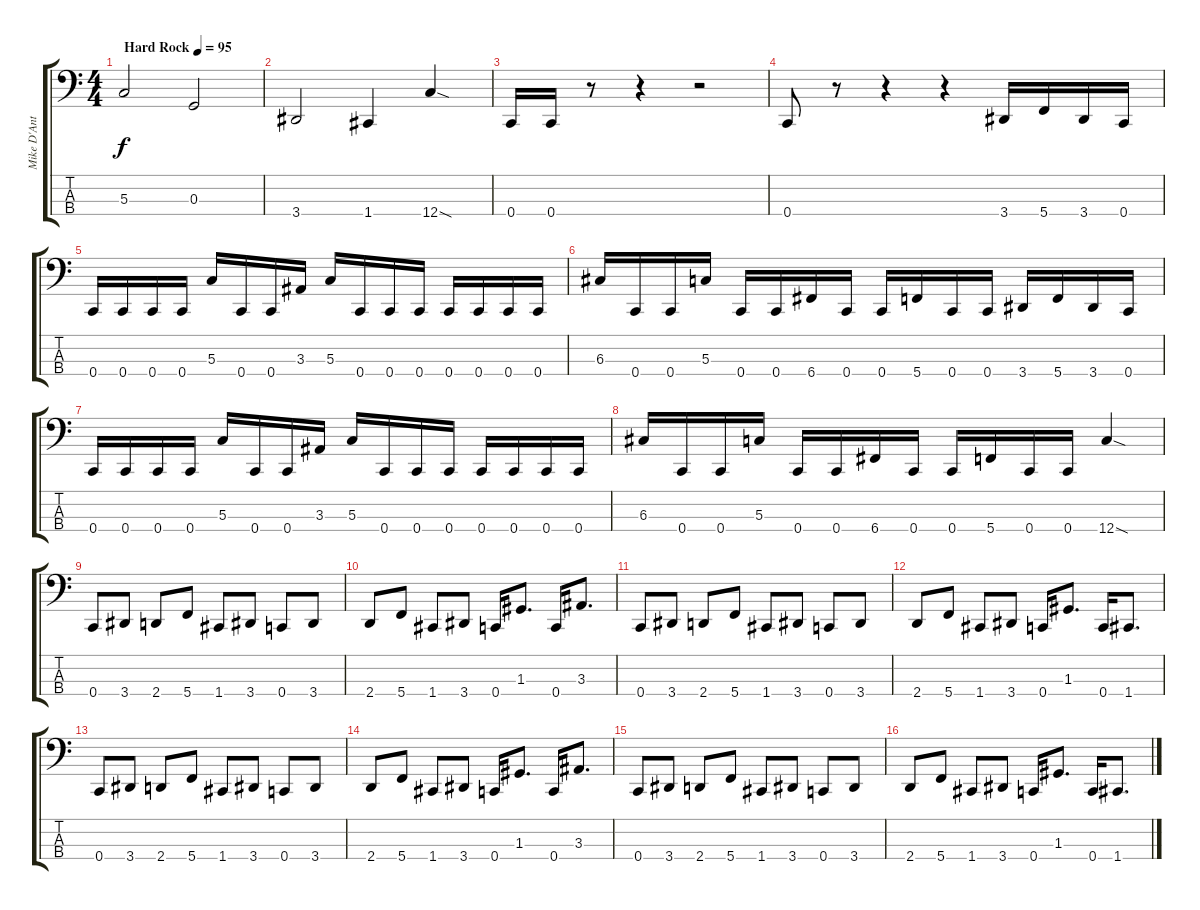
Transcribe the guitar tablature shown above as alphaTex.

\track ("Mike D'Antonio" "Mike D'Ant") {instrument electricbasspick}
\staff {score tabs}
\tuning (F2 C2 G1 C1) {hide}
\ts (4 4)
\tempo (95 "Hard Rock")
\clef f4
\ks c
5.3.2{dy f instrument electricbasspick} 0.3.2 |
3.4.2 1.4.4 12.4{sod}.4 |
0.4.16 0.4.16 r.8 r.4 r.2 |
0.4.8 r.8 r.4 r.4 3.4.16 5.4.16 3.4.16 0.4.16 |
0.4.16 0.4.16 0.4.16 0.4.16 5.3.16 0.4.16 0.4.16 3.3.16 5.3.16 0.4.16 0.4.16 0.4.16 0.4.16 0.4.16 0.4.16 0.4.16 |
6.3.16 0.4.16 0.4.16 5.3.16 0.4.16 0.4.16 6.4.16 0.4.16 0.4.16 5.4.16 0.4.16 0.4.16 3.4.16 5.4.16 3.4.16 0.4.16 |
0.4.16 0.4.16 0.4.16 0.4.16 5.3.16 0.4.16 0.4.16 3.3.16 5.3.16 0.4.16 0.4.16 0.4.16 0.4.16 0.4.16 0.4.16 0.4.16 |
6.3.16 0.4.16 0.4.16 5.3.16 0.4.16 0.4.16 6.4.16 0.4.16 0.4.16 5.4.16 0.4.16 0.4.16 12.4{sod}.4 |
0.4.8 3.4.8 2.4.8 5.4.8 1.4.8 3.4.8 0.4.8 3.4.8 |
2.4.8 5.4.8 1.4.8 3.4.8 0.4.16 1.3.8{d} 0.4.16 3.3.8{d} |
0.4.8 3.4.8 2.4.8 5.4.8 1.4.8 3.4.8 0.4.8 3.4.8 |
2.4.8 5.4.8 1.4.8 3.4.8 0.4.16 1.3.8{d} 0.4.16 1.4.8{d} |
0.4.8 3.4.8 2.4.8 5.4.8 1.4.8 3.4.8 0.4.8 3.4.8 |
2.4.8 5.4.8 1.4.8 3.4.8 0.4.16 1.3.8{d} 0.4.16 3.3.8{d} |
0.4.8 3.4.8 2.4.8 5.4.8 1.4.8 3.4.8 0.4.8 3.4.8 |
2.4.8 5.4.8 1.4.8 3.4.8 0.4.16 1.3.8{d} 0.4.16 1.4.8{d}
